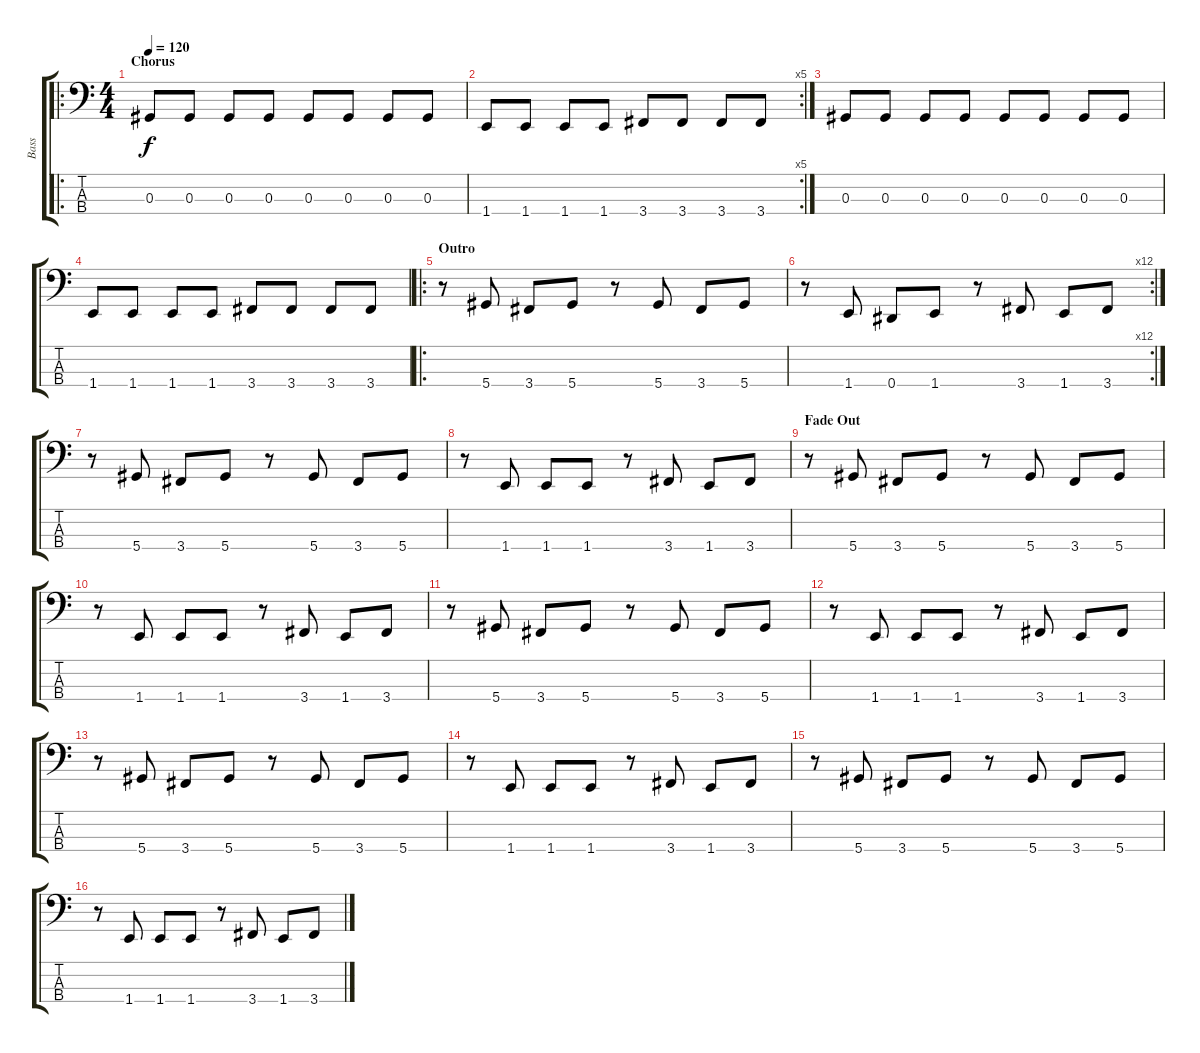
\track ("Bass" "Bass") {instrument electricbassfinger}
\staff {score tabs}
\tuning (Gb2 Db2 Ab1 Eb1) {hide}
\ro
\ts (4 4)
\section ("" "Chorus")
\tempo 120
\clef f4
\ks c
0.3.8{dy f} 0.3.8 0.3.8 0.3.8 0.3.8 0.3.8 0.3.8 0.3.8 |
\rc 5
1.4.8 1.4.8 1.4.8 1.4.8 3.4.8 3.4.8 3.4.8 3.4.8 |
0.3.8 0.3.8 0.3.8 0.3.8 0.3.8 0.3.8 0.3.8 0.3.8 |
1.4.8 1.4.8 1.4.8 1.4.8 3.4.8 3.4.8 3.4.8 3.4.8 |
\ro
\section ("" "Outro")
r.8 5.4.8 3.4.8 5.4.8 r.8 5.4.8 3.4.8 5.4.8 |
\rc 12
r.8 1.4.8 0.4.8 1.4.8 r.8 3.4.8 1.4.8 3.4.8 |
r.8 5.4.8 3.4.8 5.4.8 r.8 5.4.8 3.4.8 5.4.8 |
r.8 1.4.8 1.4.8 1.4.8 r.8 3.4.8 1.4.8 3.4.8 |
\section ("" "Fade Out")
r.8 5.4.8 3.4.8 5.4.8 r.8 5.4.8 3.4.8 5.4.8 |
r.8 1.4.8 1.4.8 1.4.8 r.8 3.4.8 1.4.8 3.4.8 |
r.8 5.4.8 3.4.8 5.4.8 r.8 5.4.8 3.4.8 5.4.8 |
r.8 1.4.8 1.4.8 1.4.8 r.8 3.4.8 1.4.8 3.4.8 |
r.8 5.4.8 3.4.8 5.4.8 r.8 5.4.8 3.4.8 5.4.8 |
r.8 1.4.8 1.4.8 1.4.8 r.8 3.4.8 1.4.8 3.4.8 |
r.8{volume 0} 5.4.8 3.4.8 5.4.8 r.8 5.4.8 3.4.8 5.4.8 |
r.8 1.4.8 1.4.8 1.4.8 r.8 3.4.8 1.4.8 3.4.8
